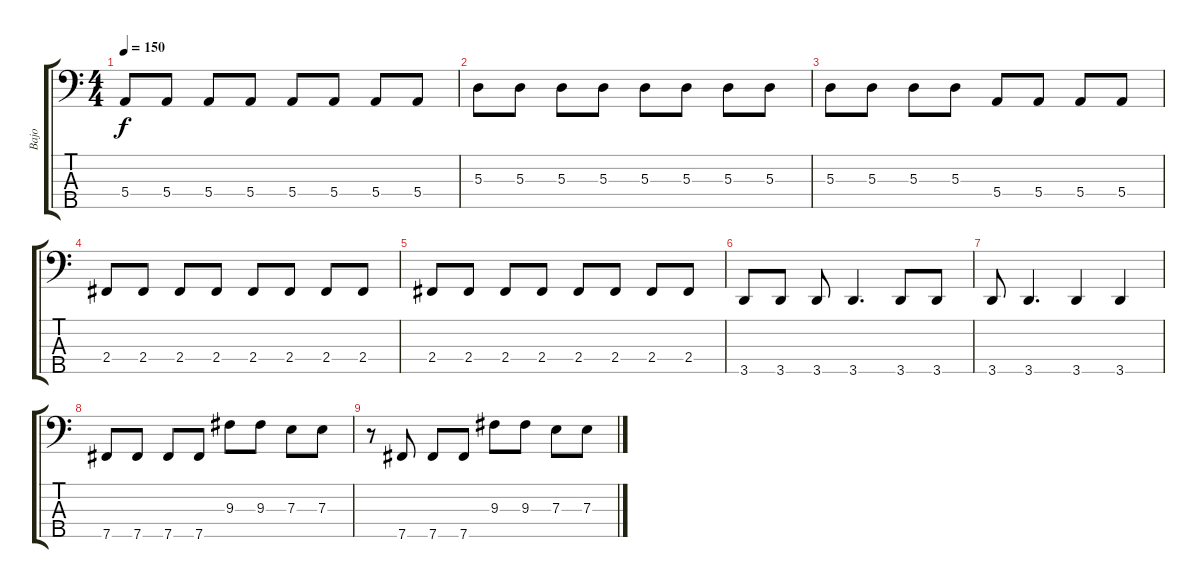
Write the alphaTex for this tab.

\track ("Bajo" "Bajo") {instrument electricbassfinger}
\staff {score tabs}
\tuning (G2 D2 A1 E1 B0) {hide}
\ts (4 4)
\tempo 150
\clef f4
\ks c
5.4.8{dy f} 5.4.8 5.4.8 5.4.8 5.4.8 5.4.8 5.4.8 5.4.8 |
5.3.8 5.3.8 5.3.8 5.3.8 5.3.8 5.3.8 5.3.8 5.3.8 |
5.3.8 5.3.8 5.3.8 5.3.8 5.4.8 5.4.8 5.4.8 5.4.8 |
2.4.8 2.4.8 2.4.8 2.4.8 2.4.8 2.4.8 2.4.8 2.4.8 |
2.4.8 2.4.8 2.4.8 2.4.8 2.4.8 2.4.8 2.4.8 2.4.8 |
3.5.8 3.5.8 3.5.8 3.5.4{d} 3.5.8 3.5.8 |
3.5.8 3.5.4{d} 3.5.4 3.5.4 |
7.5.8 7.5.8 7.5.8 7.5.8 9.3.8 9.3.8 7.3.8 7.3.8 |
r.8 7.5.8 7.5.8 7.5.8 9.3.8 9.3.8 7.3.8 7.3.8
